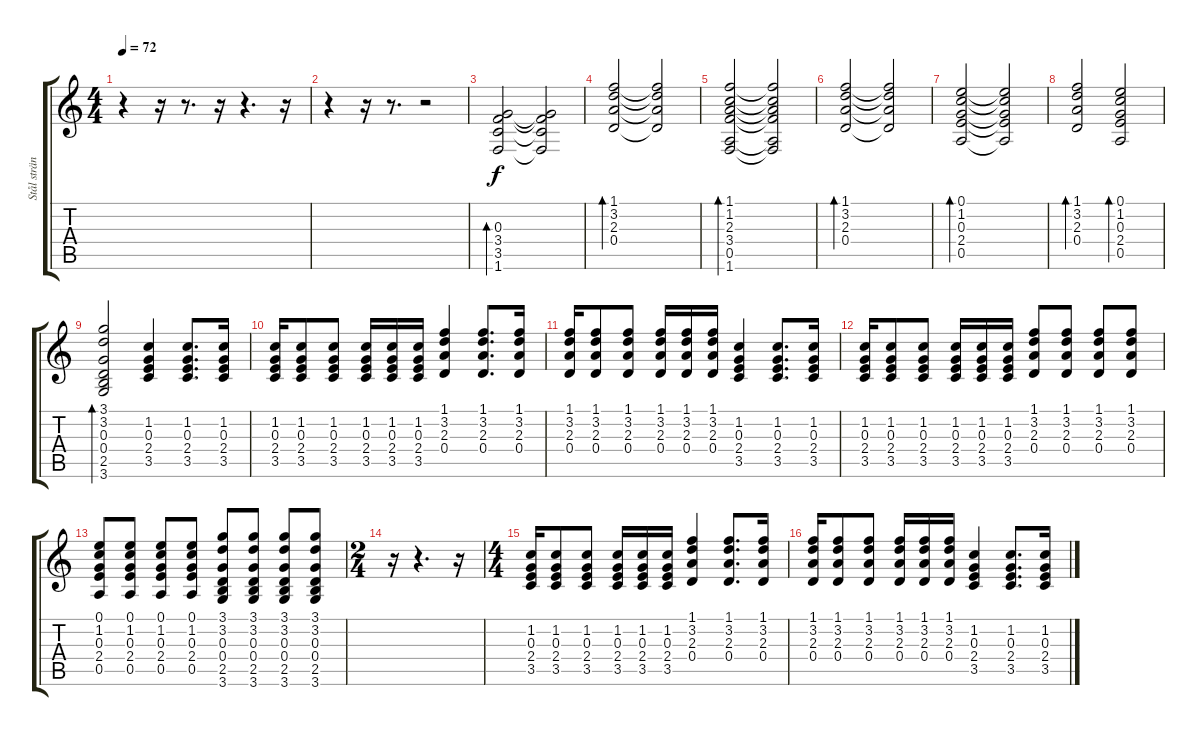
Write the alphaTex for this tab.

\track ("Stål strängad akustisk" "Stål strän") {instrument acousticguitarsteel}
\staff {score tabs}
\tuning (E4 B3 G3 D3 A2 E2) {hide}
\ts (4 4)
\tempo 72
\clef g2
\ks c
r.4{dy f} r.16 r.8{d} r.16 r.4{d} r.16 |
r.4 r.16 r.8{d} r.2 |
(0.3 3.4 3.5 1.6).2{bd 240} (0.3{t} 3.4{t} 3.5{t} 1.6{t}).2 |
(1.1 3.2 2.3 0.4).2{bd 120} (1.1{t} 3.2{t} 2.3{t} 0.4{t}).2 |
(1.1 1.2 2.3 3.4 0.5 1.6).2{bd 120} (1.1{t} 1.2{t} 2.3{t} 3.4{t} 0.5{t} 1.6{t}).2 |
(1.1 3.2 2.3 0.4).2{bd 120} (1.1{t} 3.2{t} 2.3{t} 0.4{t}).2 |
(0.1 1.2 0.3 2.4 0.5).2{bd 120} (0.1{t} 1.2{t} 0.3{t} 2.4{t} 0.5{t}).2 |
(1.1 3.2 2.3 0.4).2{bd 120} (0.1 1.2 0.3 2.4 0.5).2{bd 120} |
(3.1 3.2 0.3 0.4 2.5 3.6).2{bd 120} (1.2 0.3 2.4 3.5).4 (1.2 0.3 2.4 3.5).8{d} (1.2 0.3 2.4 3.5).16 |
(1.2 0.3 2.4 3.5).16 (1.2 0.3 2.4 3.5).8 (1.2 0.3 2.4 3.5).8 (1.2 0.3 2.4 3.5).16 (1.2 0.3 2.4 3.5).16 (1.2 0.3 2.4 3.5).16 (1.1 3.2 2.3 0.4).4 (1.1 3.2 2.3 0.4).8{d} (1.1 3.2 2.3 0.4).16 |
(1.1 3.2 2.3 0.4).16 (1.1 3.2 2.3 0.4).8 (1.1 3.2 2.3 0.4).8 (1.1 3.2 2.3 0.4).16 (1.1 3.2 2.3 0.4).16 (1.1 3.2 2.3 0.4).16 (1.2 0.3 2.4 3.5).4 (1.2 0.3 2.4 3.5).8{d} (1.2 0.3 2.4 3.5).16 |
(1.2 0.3 2.4 3.5).16 (1.2 0.3 2.4 3.5).8 (1.2 0.3 2.4 3.5).8 (1.2 0.3 2.4 3.5).16 (1.2 0.3 2.4 3.5).16 (1.2 0.3 2.4 3.5).16 (1.1 3.2 2.3 0.4).8 (1.1 3.2 2.3 0.4).8 (1.1 3.2 2.3 0.4).8 (1.1 3.2 2.3 0.4).8 |
(0.1 1.2 0.3 2.4 0.5).8 (0.1 1.2 0.3 2.4 0.5).8 (0.1 1.2 0.3 2.4 0.5).8 (0.1 1.2 0.3 2.4 0.5).8 (3.1 3.2 0.3 0.4 2.5 3.6).8 (3.1 3.2 0.3 0.4 2.5 3.6).8 (3.1 3.2 0.3 0.4 2.5 3.6).8 (3.1 3.2 0.3 0.4 2.5 3.6).8 |
\ts (2 4)
r.16 r.4{d} r.16 |
\ts (4 4)
(1.2 0.3 2.4 3.5).16 (1.2 0.3 2.4 3.5).8 (1.2 0.3 2.4 3.5).8 (1.2 0.3 2.4 3.5).16 (1.2 0.3 2.4 3.5).16 (1.2 0.3 2.4 3.5).16 (1.1 3.2 2.3 0.4).4 (1.1 3.2 2.3 0.4).8{d} (1.1 3.2 2.3 0.4).16 |
(1.1 3.2 2.3 0.4).16 (1.1 3.2 2.3 0.4).8 (1.1 3.2 2.3 0.4).8 (1.1 3.2 2.3 0.4).16 (1.1 3.2 2.3 0.4).16 (1.1 3.2 2.3 0.4).16 (1.2 0.3 2.4 3.5).4 (1.2 0.3 2.4 3.5).8{d} (1.2 0.3 2.4 3.5).16
